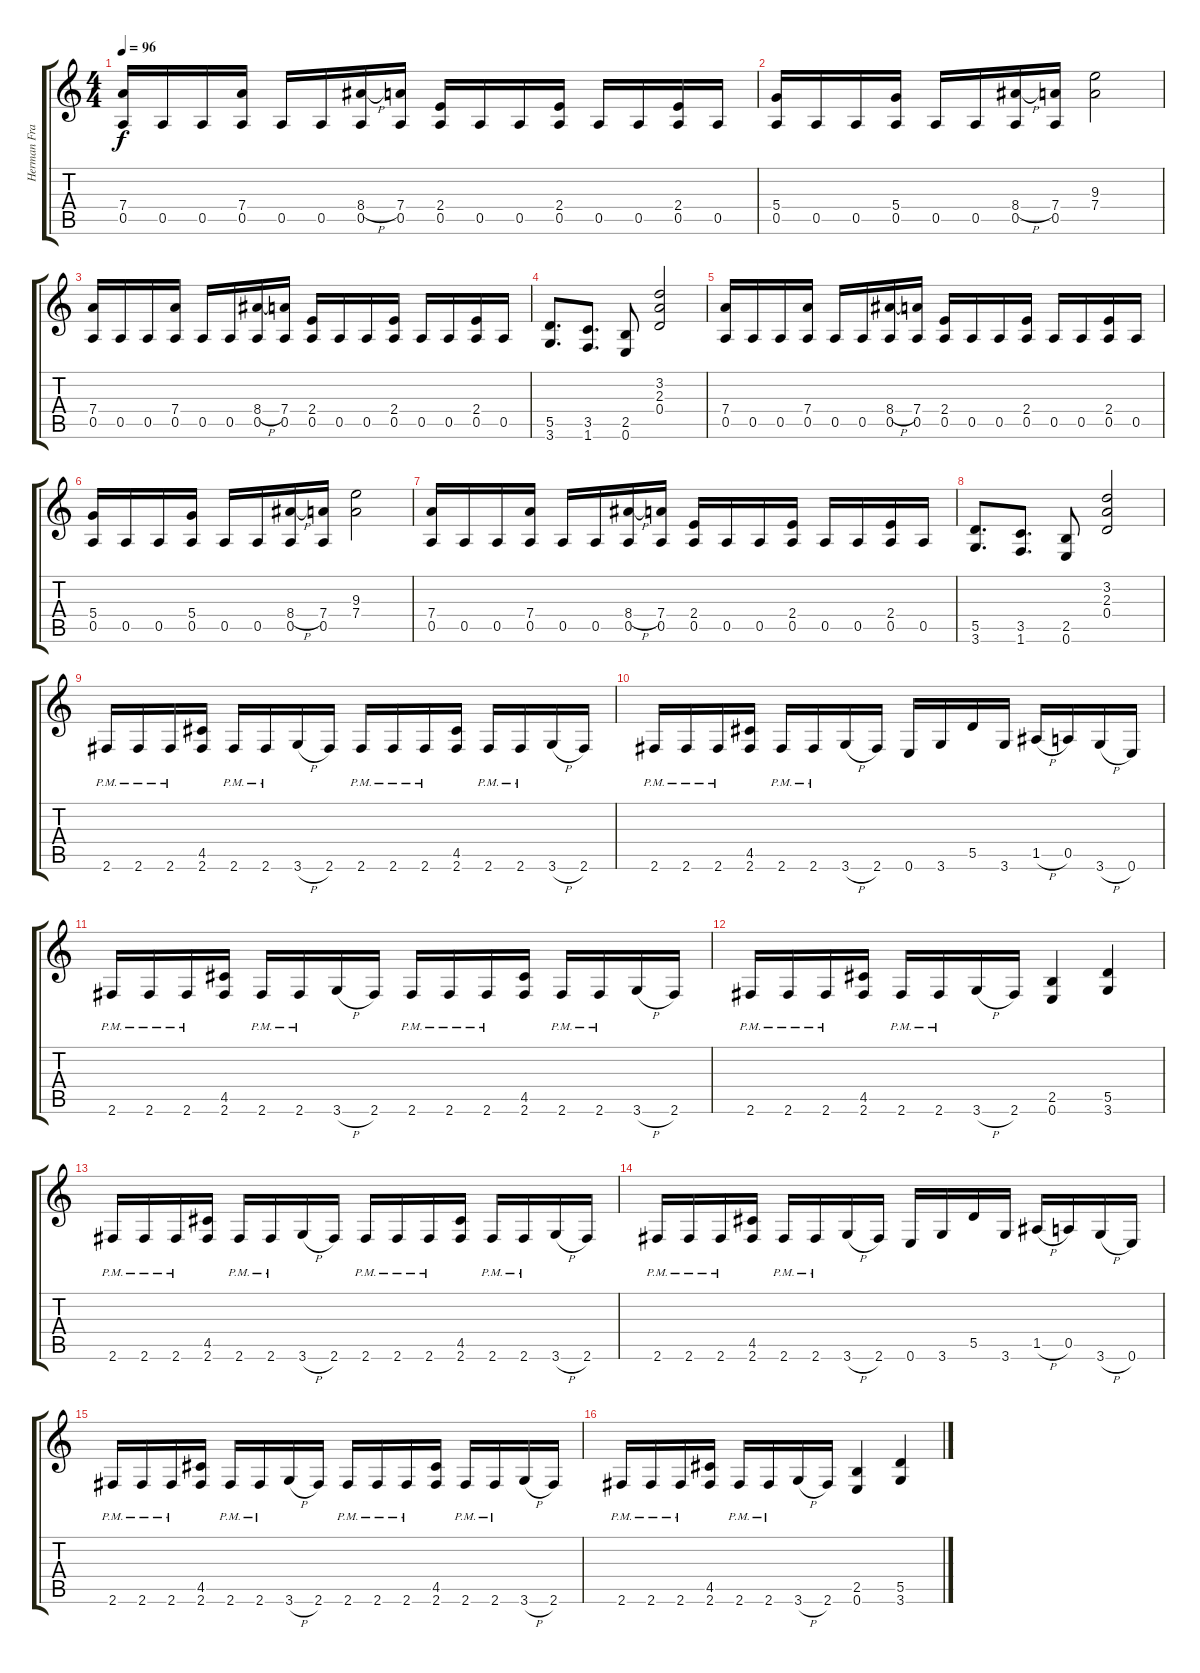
\track ("Herman Frank" "Herman Fra") {instrument distortionguitar}
\staff {score tabs}
\tuning (E4 B3 G3 D3 A2 E2) {hide}
\ts (4 4)
\tempo 96
\clef g2
\ks c
(7.4 0.5).16{dy f} 0.5.16 0.5.16 (7.4 0.5).16 0.5.16 0.5.16 (8.4{h} 0.5).16 (7.4 0.5).16 (2.4 0.5).16 0.5.16 0.5.16 (2.4 0.5).16 0.5.16 0.5.16 (2.4 0.5).16 0.5.16 |
(5.4 0.5).16 0.5.16 0.5.16 (5.4 0.5).16 0.5.16 0.5.16 (8.4{h} 0.5).16 (7.4 0.5).16 (9.3 7.4).2 |
(7.4 0.5).16 0.5.16 0.5.16 (7.4 0.5).16 0.5.16 0.5.16 (8.4{h} 0.5).16 (7.4 0.5).16 (2.4 0.5).16 0.5.16 0.5.16 (2.4 0.5).16 0.5.16 0.5.16 (2.4 0.5).16 0.5.16 |
(5.5 3.6).8{d} (3.5 1.6).8{d} (2.5 0.6).8 (3.2 2.3 0.4).2 |
(7.4 0.5).16 0.5.16 0.5.16 (7.4 0.5).16 0.5.16 0.5.16 (8.4{h} 0.5).16 (7.4 0.5).16 (2.4 0.5).16 0.5.16 0.5.16 (2.4 0.5).16 0.5.16 0.5.16 (2.4 0.5).16 0.5.16 |
(5.4 0.5).16 0.5.16 0.5.16 (5.4 0.5).16 0.5.16 0.5.16 (8.4{h} 0.5).16 (7.4 0.5).16 (9.3 7.4).2 |
(7.4 0.5).16 0.5.16 0.5.16 (7.4 0.5).16 0.5.16 0.5.16 (8.4{h} 0.5).16 (7.4 0.5).16 (2.4 0.5).16 0.5.16 0.5.16 (2.4 0.5).16 0.5.16 0.5.16 (2.4 0.5).16 0.5.16 |
(5.5 3.6).8{d} (3.5 1.6).8{d} (2.5 0.6).8 (3.2 2.3 0.4).2 |
2.6{pm}.16 2.6{pm}.16 2.6{pm}.16 (4.5 2.6).16 2.6{pm}.16 2.6{pm}.16 3.6{h}.16 2.6.16 2.6{pm}.16 2.6{pm}.16 2.6{pm}.16 (4.5 2.6).16 2.6{pm}.16 2.6{pm}.16 3.6{h}.16 2.6.16 |
2.6{pm}.16 2.6{pm}.16 2.6{pm}.16 (4.5 2.6).16 2.6{pm}.16 2.6{pm}.16 3.6{h}.16 2.6.16 0.6.16 3.6.16 5.5.16 3.6.16 1.5{h}.16 0.5.16 3.6{h}.16 0.6.16 |
2.6{pm}.16 2.6{pm}.16 2.6{pm}.16 (4.5 2.6).16 2.6{pm}.16 2.6{pm}.16 3.6{h}.16 2.6.16 2.6{pm}.16 2.6{pm}.16 2.6{pm}.16 (4.5 2.6).16 2.6{pm}.16 2.6{pm}.16 3.6{h}.16 2.6.16 |
2.6{pm}.16 2.6{pm}.16 2.6{pm}.16 (4.5 2.6).16 2.6{pm}.16 2.6{pm}.16 3.6{h}.16 2.6.16 (2.5 0.6).4 (5.5 3.6).4 |
2.6{pm}.16 2.6{pm}.16 2.6{pm}.16 (4.5 2.6).16 2.6{pm}.16 2.6{pm}.16 3.6{h}.16 2.6.16 2.6{pm}.16 2.6{pm}.16 2.6{pm}.16 (4.5 2.6).16 2.6{pm}.16 2.6{pm}.16 3.6{h}.16 2.6.16 |
2.6{pm}.16 2.6{pm}.16 2.6{pm}.16 (4.5 2.6).16 2.6{pm}.16 2.6{pm}.16 3.6{h}.16 2.6.16 0.6.16 3.6.16 5.5.16 3.6.16 1.5{h}.16 0.5.16 3.6{h}.16 0.6.16 |
2.6{pm}.16 2.6{pm}.16 2.6{pm}.16 (4.5 2.6).16 2.6{pm}.16 2.6{pm}.16 3.6{h}.16 2.6.16 2.6{pm}.16 2.6{pm}.16 2.6{pm}.16 (4.5 2.6).16 2.6{pm}.16 2.6{pm}.16 3.6{h}.16 2.6.16 |
2.6{pm}.16 2.6{pm}.16 2.6{pm}.16 (4.5 2.6).16 2.6{pm}.16 2.6{pm}.16 3.6{h}.16 2.6.16 (2.5 0.6).4 (5.5 3.6).4
